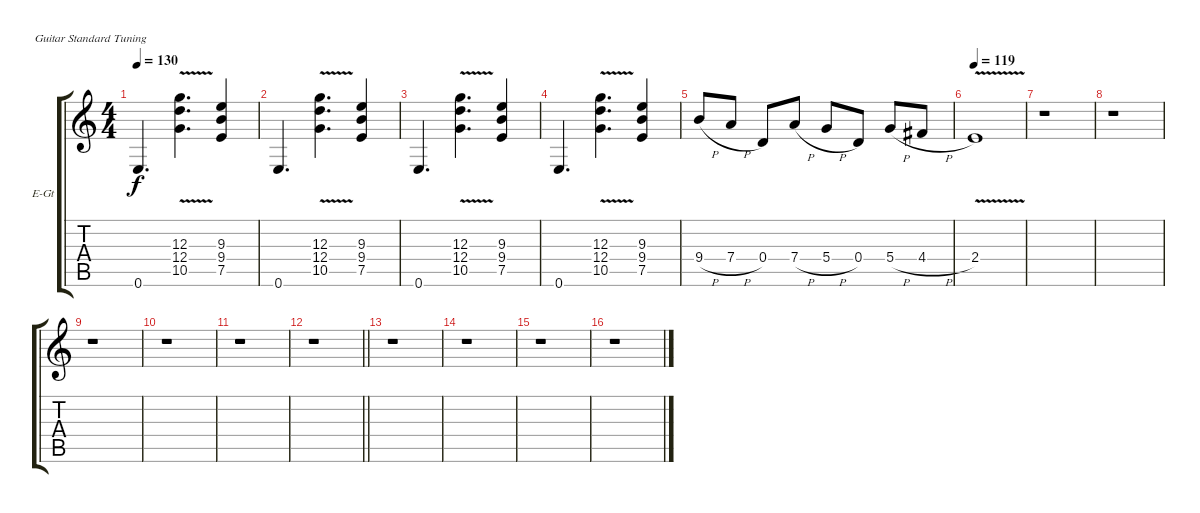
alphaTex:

\bracketExtendMode groupsimilarinstruments
\firstSystemTrackNameOrientation horizontal
\otherSystemsTrackNameOrientation horizontal
\track ("L Rhythm" "E-Gt") {instrument distortionguitar}
\staff {score tabs}
\tuning (E4 B3 G3 D3 A2 E2)
\ts (4 4)
\tempo 130
\clef g2
\ks c
0.6.4{d dy f} (12.3{v} 12.4{v} 10.5{v}).4{d} (9.3 9.4 7.5).4 |
0.6.4{d} (12.3{v} 12.4{v} 10.5{v}).4{d} (9.3 9.4 7.5).4 |
0.6.4{d} (12.3{v} 12.4{v} 10.5{v}).4{d} (9.3 9.4 7.5).4 |
0.6.4{d} (12.3{v} 12.4{v} 10.5{v}).4{d} (9.3 9.4 7.5).4 |
9.4{h}.8 7.4{h}.8 0.4.8 7.4{h}.8 5.4{h}.8 0.4.8 5.4{h}.8 4.4{h}.8 |
\tempo 119
2.4{v}.1 |
r.1 |
r.1 |
r.1 |
r.1 |
r.1 |
\barLineRight lightlight
r.1 |
r.1 |
r.1 |
r.1 |
r.1
